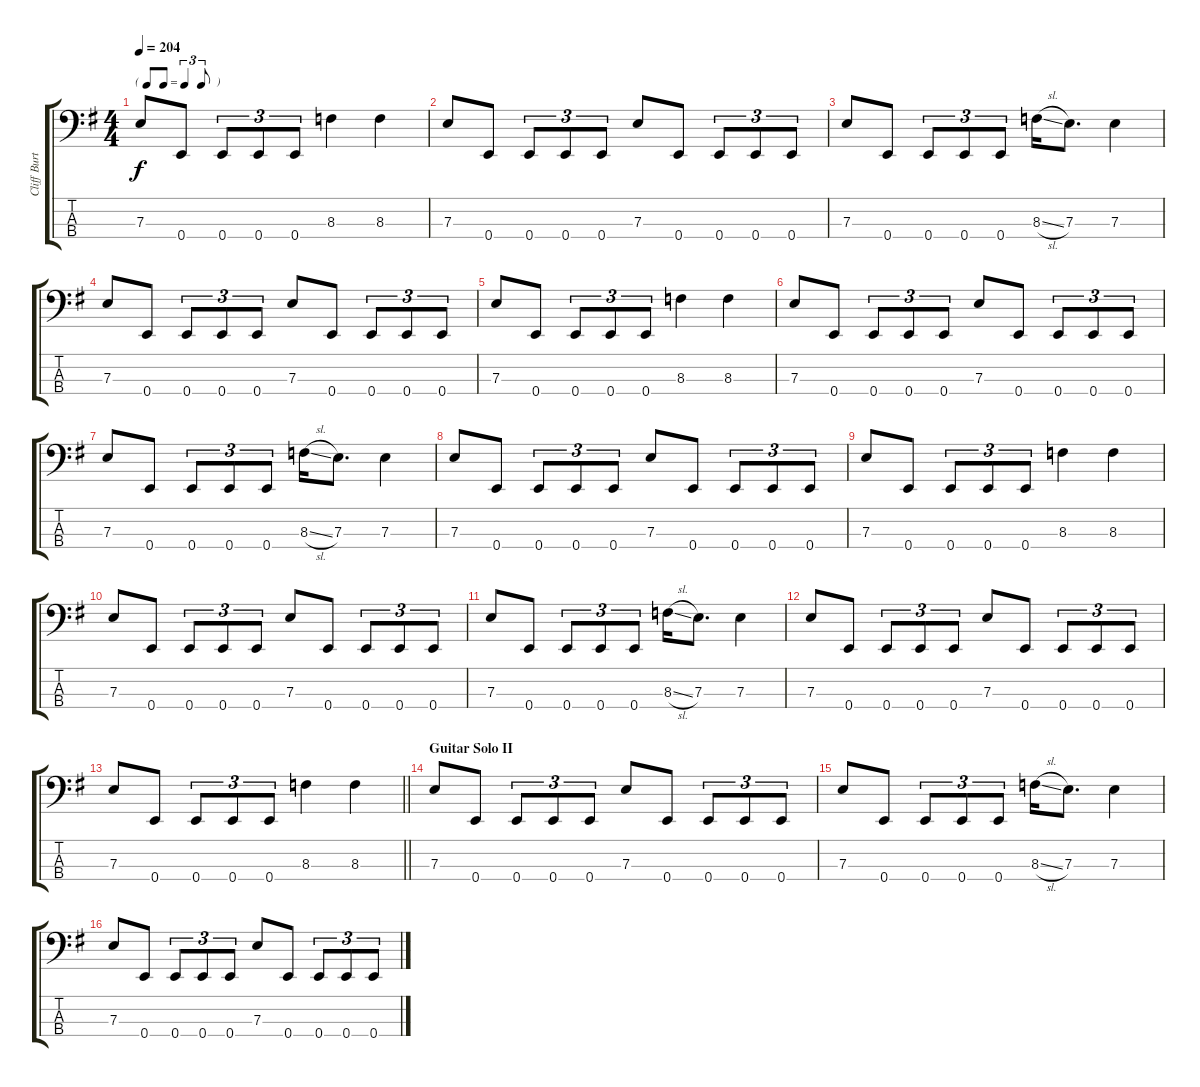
\track ("Cliff Burton" "Cliff Burt") {instrument electricbassfinger}
\staff {score tabs}
\tuning (G2 D2 A1 E1) {hide}
\ts (4 4)
\tf triplet8th
\tempo 204
\clef f4
\ks eminor
7.3.8{dy f} 0.4.8 0.4.8{tu (3 2)} 0.4.8{tu (3 2)} 0.4.8{tu (3 2)} 8.3.4 8.3.4 |
7.3.8 0.4.8 0.4.8{tu (3 2)} 0.4.8{tu (3 2)} 0.4.8{tu (3 2)} 7.3.8 0.4.8 0.4.8{tu (3 2)} 0.4.8{tu (3 2)} 0.4.8{tu (3 2)} |
7.3.8 0.4.8 0.4.8{tu (3 2)} 0.4.8{tu (3 2)} 0.4.8{tu (3 2)} 8.3{sl}.16 7.3.8{d} 7.3.4 |
7.3.8 0.4.8 0.4.8{tu (3 2)} 0.4.8{tu (3 2)} 0.4.8{tu (3 2)} 7.3.8 0.4.8 0.4.8{tu (3 2)} 0.4.8{tu (3 2)} 0.4.8{tu (3 2)} |
7.3.8 0.4.8 0.4.8{tu (3 2)} 0.4.8{tu (3 2)} 0.4.8{tu (3 2)} 8.3.4 8.3.4 |
7.3.8 0.4.8 0.4.8{tu (3 2)} 0.4.8{tu (3 2)} 0.4.8{tu (3 2)} 7.3.8 0.4.8 0.4.8{tu (3 2)} 0.4.8{tu (3 2)} 0.4.8{tu (3 2)} |
7.3.8 0.4.8 0.4.8{tu (3 2)} 0.4.8{tu (3 2)} 0.4.8{tu (3 2)} 8.3{sl}.16 7.3.8{d} 7.3.4 |
7.3.8 0.4.8 0.4.8{tu (3 2)} 0.4.8{tu (3 2)} 0.4.8{tu (3 2)} 7.3.8 0.4.8 0.4.8{tu (3 2)} 0.4.8{tu (3 2)} 0.4.8{tu (3 2)} |
7.3.8 0.4.8 0.4.8{tu (3 2)} 0.4.8{tu (3 2)} 0.4.8{tu (3 2)} 8.3.4 8.3.4 |
7.3.8 0.4.8 0.4.8{tu (3 2)} 0.4.8{tu (3 2)} 0.4.8{tu (3 2)} 7.3.8 0.4.8 0.4.8{tu (3 2)} 0.4.8{tu (3 2)} 0.4.8{tu (3 2)} |
7.3.8 0.4.8 0.4.8{tu (3 2)} 0.4.8{tu (3 2)} 0.4.8{tu (3 2)} 8.3{sl}.16 7.3.8{d} 7.3.4 |
7.3.8 0.4.8 0.4.8{tu (3 2)} 0.4.8{tu (3 2)} 0.4.8{tu (3 2)} 7.3.8 0.4.8 0.4.8{tu (3 2)} 0.4.8{tu (3 2)} 0.4.8{tu (3 2)} |
\barLineRight lightlight
7.3.8 0.4.8 0.4.8{tu (3 2)} 0.4.8{tu (3 2)} 0.4.8{tu (3 2)} 8.3.4 8.3.4 |
\section ("" "Guitar Solo II")
7.3.8 0.4.8 0.4.8{tu (3 2)} 0.4.8{tu (3 2)} 0.4.8{tu (3 2)} 7.3.8 0.4.8 0.4.8{tu (3 2)} 0.4.8{tu (3 2)} 0.4.8{tu (3 2)} |
7.3.8 0.4.8 0.4.8{tu (3 2)} 0.4.8{tu (3 2)} 0.4.8{tu (3 2)} 8.3{sl}.16 7.3.8{d} 7.3.4 |
7.3.8 0.4.8 0.4.8{tu (3 2)} 0.4.8{tu (3 2)} 0.4.8{tu (3 2)} 7.3.8 0.4.8 0.4.8{tu (3 2)} 0.4.8{tu (3 2)} 0.4.8{tu (3 2)}
